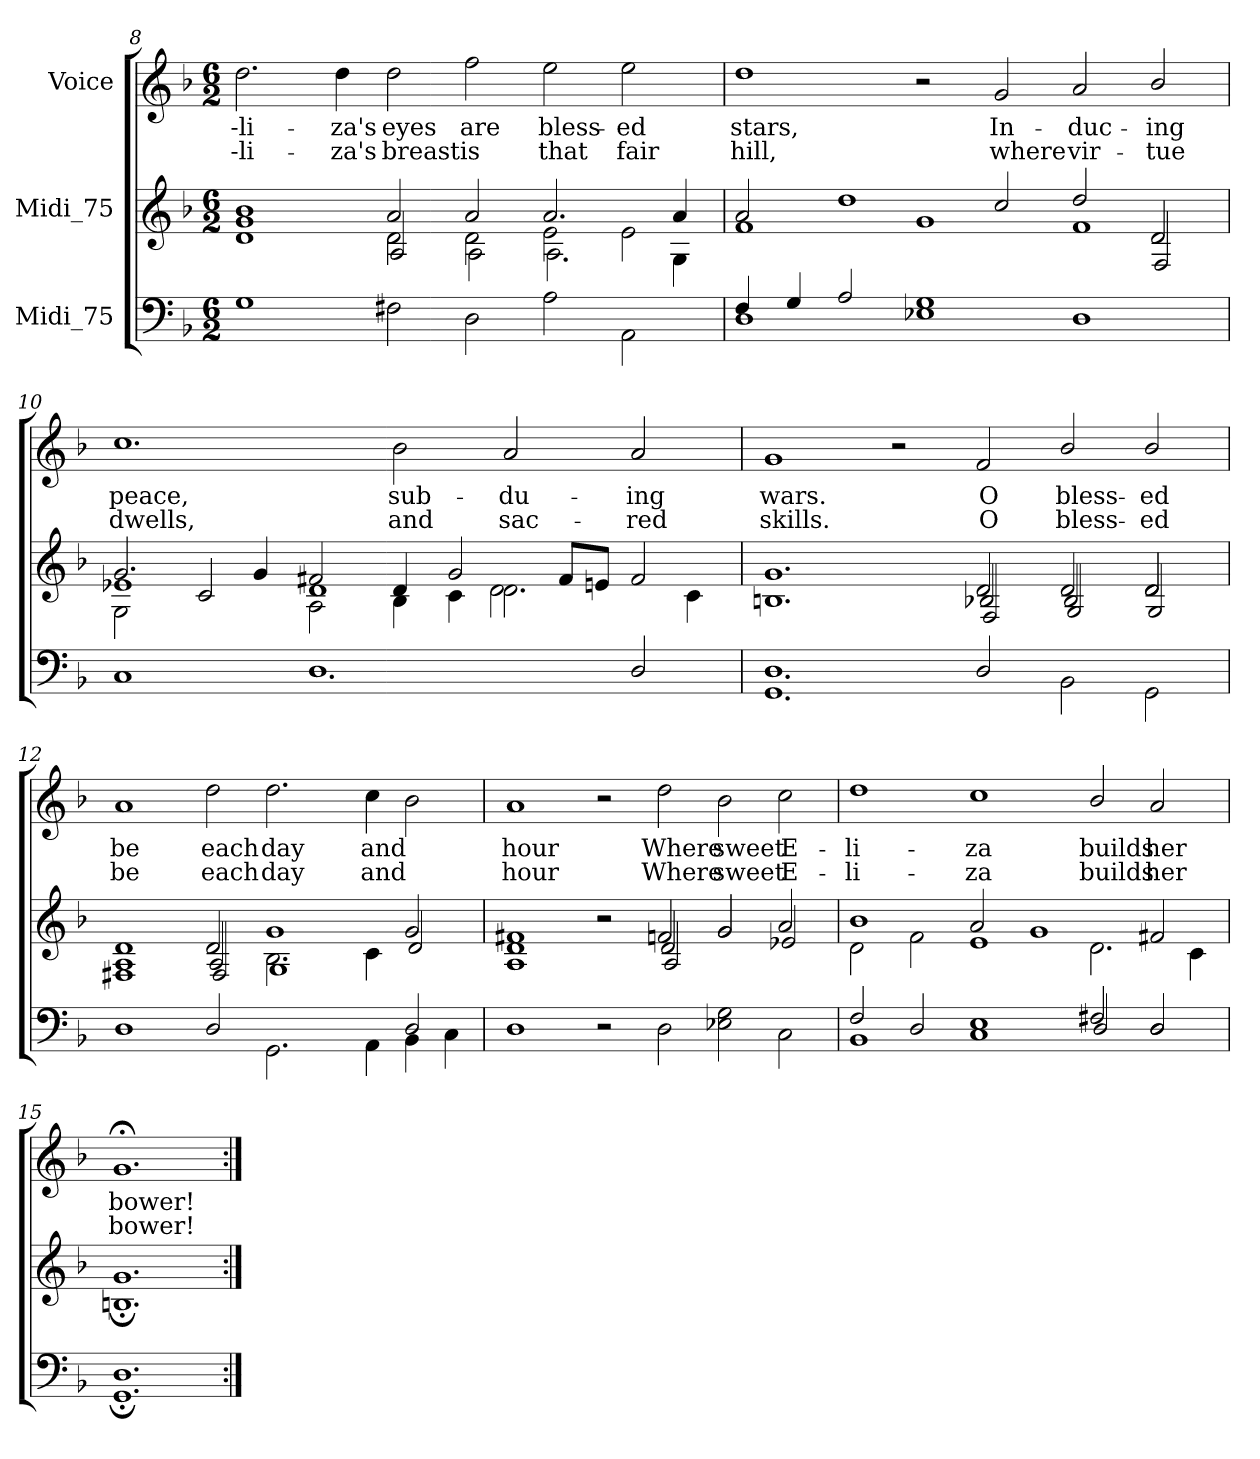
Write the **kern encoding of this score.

**kern	**kern	**kern	**text	**text
*part3	*part2	*part1	*part1	*part1
*staff3	*staff2	*staff1	*staff1	*staff1
*I"Midi_75	*I"Midi_75	*I"Voice	*	*
!!LO:LB:g=z
*clefF4	*clefG2	*clefG2	*	*
*	*	*ITrd4c7	*	*
*k[b-]	*k[b-]	*k[b-e-]	*	*
*F:	*F:	*B-:	*	*
*M6/2	*M6/2	*M6/2	*	*
=8	=8	=8	=8	=8
!LO:N:vis=0	!	!	!LO:LY:b	!LO:LY:b
*^	*^	*	*	*
*	*	*	*^	*	*	*
0.ryy	1G\	1b-/	1g\	1d\	2.g	--li-	--li-
!	!	!	!	!	!	!LO:LY:b	!LO:LY:b
.	.	.	.	.	4g	-za's	za's
!	!	!	!	!	!	!LO:LY:b	!LO:LY:b
.	2F#X\	2a/	2d\	2A/	2g	eyes	breast
!	!	!	!	!	!	!LO:LY:b	!LO:LY:b
.	2D\	2a/	2d\	2A\	2b-	are	is
!	!	!	!	!	!	!LO:LY:b	!LO:LY:b
.	2A\	2.a/	2e\	2.A\	2a	bless-	-that
!	!	!	!	!	!	!LO:LY:b	!LO:LY:b
.	2AA\	.	2e\	.	2a	ed	fair
.	.	4a/	.	4G\	.	.	.
=9	=9	=9	=9	=9	=9	=9	=9
!	!	!	!	!	!	!LO:LY:b	!LO:LY:b
4F/	1D\	2a/	1f\	0ryy	1g	stars,	hill,
4G/	.	.	.	.	.	.	.
2A/	.	1dd/	.	.	.	.	.
1G/	1E-X\	.	1g\	.	2r	.	.
!	!	!	!	!	!	!LO:LY:b	!LO:LY:b
.	.	2cc/	.	.	2c	In-	-where
!	!	!	!	!	!	!LO:LY:b	!LO:LY:b
1ryy	1D\	2dd/	1f\	2ryy	2d	duc-	-vir-
!	!	!	!	!	!	!LO:LY:b	!LO:LY:b
.	.	2d/	.	2F/	2e-/	-ing	tue
=10	=10	=10	=10	=10	=10	=10	=10
!LO:N:vis=0	!	!	!	!	!	!LO:LY:b	!LO:LY:b
0.ryy	1C\	2.g/	1e-X\	2G\	1.f	peace,	dwells,
.	.	.	.	2c/	.	.	.
.	.	4g/	.	.	.	.	.
.	1.D\	2f#X/	1d\	2A\	.	.	.
!	!	!	!	!	!	!LO:LY:b	!LO:LY:b
.	.	4d/	.	4B-\	2e-	sub-	-and
.	.	2g/	.	4c\	.	.	.
!	!	!	!	!	!	!LO:LY:b	!LO:LY:b
.	.	.	2.d\	2d\	2d	du-	-sac-
.	.	8f#/L	.	.	.	.	.
.	.	8e/J	.	.	.	.	.
!	!	!	!	!	!	!LO:LY:b	!LO:LY:b
.	2D/	2f#/	.	2ryy	2d	-ing	red
.	.	.	4c\	.	.	.	.
=11	=11	=11	=11	=11	=11	=11	=11
!LO:N:vis=0	!	!	!	!	!	!LO:LY:b	!LO:LY:b
0.ryy	1.GG\ 1.D\	1.g/	1.Bn\	1.ryy	1c	wars.	skills.
.	.	.	.	.	2r	.	.
!	!	!	!	!	!	!LO:LY:b	!LO:LY:b
.	2D/	2d/	2B-X/	2F/	2B-	O	O
!	!	!	!	!	!	!LO:LY:b	!LO:LY:b
.	2BB-\	2d/	2B-/	2G/	2e-/	bless-	-bless-
!	!	!	!	!	!	!LO:LY:b	!LO:LY:b
.	2GG\	2d/	2d/	2G/	2e-/	-ed	ed
!!LO:LB:g=z
=12	=12	=12	=12	=12	=12	=12	=12
!	!	!	!	!	!	!LO:LY:b	!LO:LY:b
0ryy	1D\	1d/	1A\	1F#X\	1d	be	be
!	!	!	!	!	!	!LO:LY:b	!LO:LY:b
.	2D/	2d/	2A/	2F#/	2g	each	each
!	!	!	!	!	!	!LO:LY:b	!LO:LY:b
.	2.GG\	1g/	2.B-\	1G\	2.g	day	day
2ryy	.	.	.	.	.	.	.
!	!	!	!	!	!	!LO:LY:b	!LO:LY:b
.	4AA\	.	4c\	.	4f	and	and
2D/	4BB-\	2g/	2d/	2ryy	2e-	.	.
.	4C\	.	.	.	.	.	.
=13	=13	=13	=13	=13	=13	=13	=13
!	!	!	!	!	!	!LO:LY:b	!LO:LY:b
0ryy	1D\	1f#X/	1d\	1A\	1d	hour	hour
.	2r	2r	2r	2r	2r	.	.
!	!	!	!	!	!	!LO:LY:b	!LO:LY:b
.	2D\	2fn/	2d/	2A/	2g	Where	Where
!	!	!	!	!	!	!LO:LY:b	!LO:LY:b
2ryy	2E-X\ 2G\	2g/	2g/	1ryy	2e-	sweet	sweet
!	!	!	!	!	!	!LO:LY:b	!LO:LY:b
2ryy	2C\	2a/	2e-X/	.	2f	E-	-E-
=14	=14	=14	=14	=14	=14	=14	=14
!	!	!	!	!	!	!LO:LY:b	!LO:LY:b
2F/	1BB-\	1b-/	2d\	0ryy	1g	-li-	-li-
2D/	.	.	2f\	.	.	.	.
!	!	!	!	!	!	!LO:LY:b	!LO:LY:b
1E/	1C\	2a/	1e\	.	1f	-za	za
.	.	1g/	.	.	.	.	.
!	!	!	!	!	!	!LO:LY:b	!LO:LY:b
2F#X/	2D/	.	2.d\	2ryy	2e-/	builds	builds
!	!	!	!	!	!	!LO:LY:b	!LO:LY:b
2D/	2D/	2f#X/	.	2ryy	2d	her	her
.	.	.	4c\	.	.	.	.
=15	=15	=15	=15	=15	=15	=15	=15
!	!	!	!	!	!	!LO:LY:b	!LO:LY:b
1.ryy	1.GG\;< 1.D\;<	1.g/	1.Bn;<\	1.ryy	1.c;<	bower!	bower!
*v	*v	*	*	*	*	*	*
*	*v	*v	*v	*	*	*
=:|!	=:|!	=:|!	=:|!	=:|!
*-	*-	*-	*-	*-
